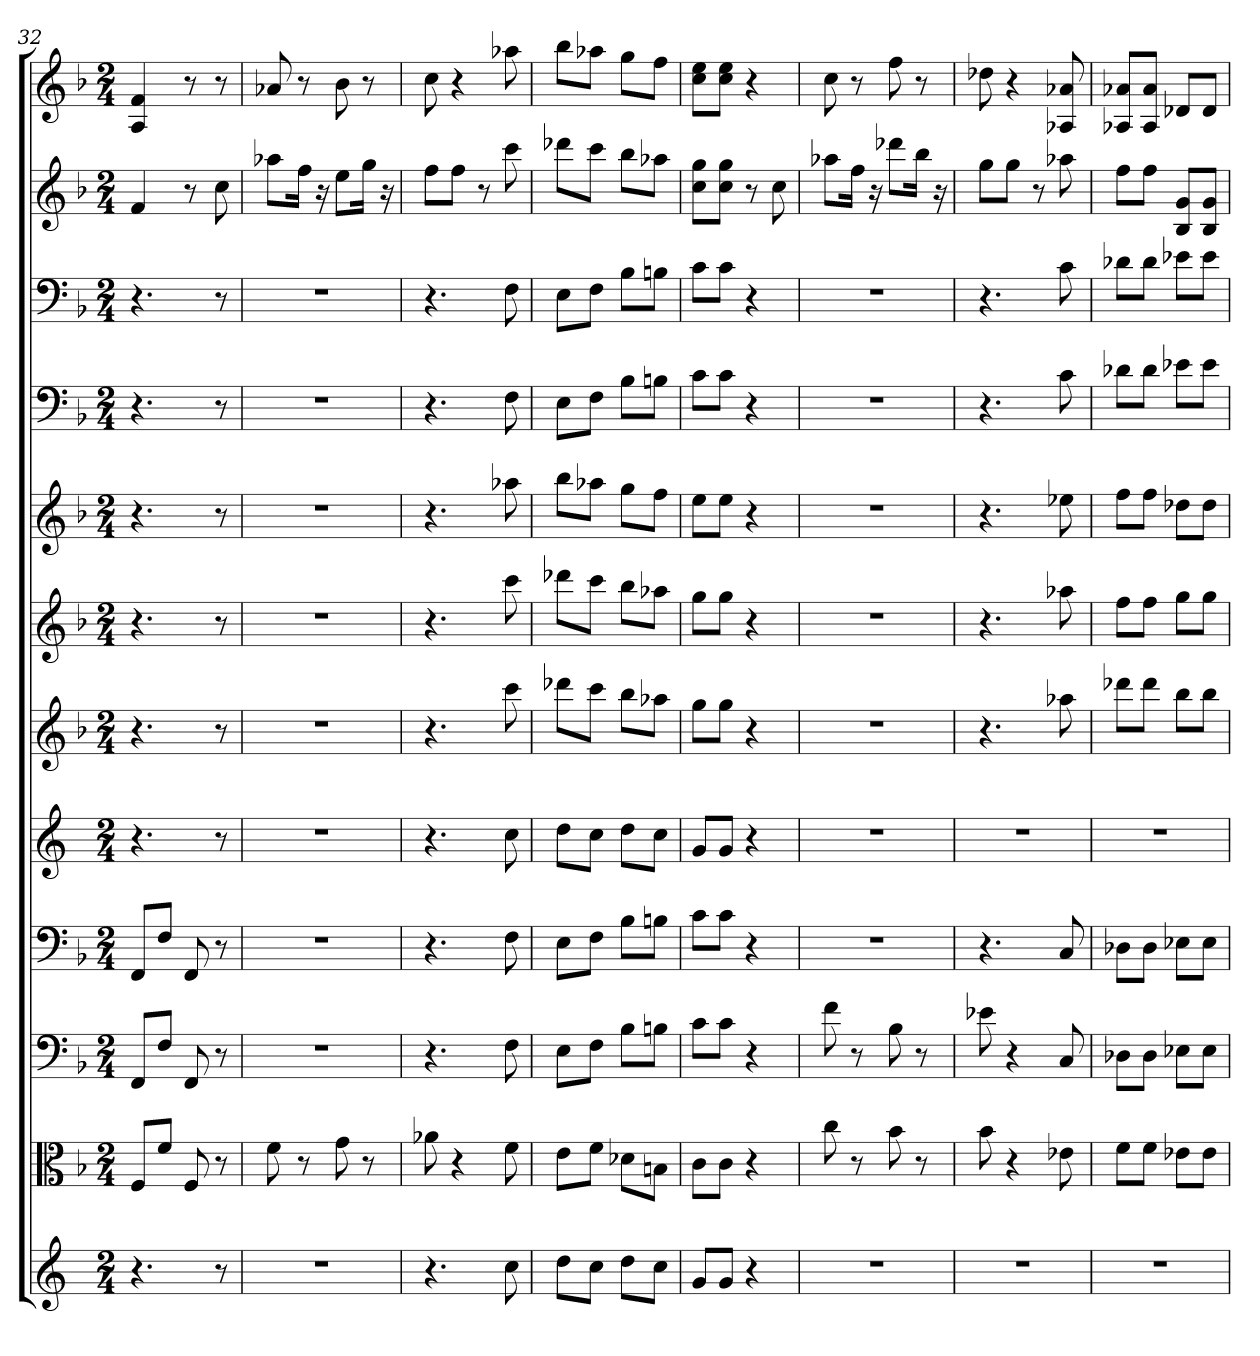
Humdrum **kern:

**kern	**kern	**kern	**kern	**kern	**kern	**kern	**kern	**kern	**kern	**kern	**kern
*part12	*part11	*part10	*part9	*part8	*part7	*part6	*part5	*part4	*part3	*part2	*part1
*staff12	*staff11	*staff10	*staff9	*staff8	*staff7	*staff6	*staff5	*staff4	*staff3	*staff2	*staff1
*	*clefC3	*clefF4	*clefF4	*	*	*	*	*clefF4	*clefF4	*	*
*k[]	*k[b-]	*k[b-]	*k[b-]	*k[]	*k[b-]	*k[b-]	*k[b-]	*k[b-]	*k[b-]	*k[b-]	*k[b-]
*M2/4	*M2/4	*M2/4	*M2/4	*M2/4	*M2/4	*M2/4	*M2/4	*M2/4	*M2/4	*M2/4	*M2/4
=32	=32	=32	=32	=32	=32	=32	=32	=32	=32	=32	=32
4.r	8F/L	8FF/L	8FF/L	4.r	4.r	4.r	4.r	4.r	4.r	4f	4A 4f
.	8f/J	8F/J	8F/J	.	.	.	.	.	.	.	.
.	8F	8FF	8FF	.	.	.	.	.	.	8r	8r
8r	8r	8r	8r	8r	8r	8r	8r	8r	8r	8cc	8r
=33	=33	=33	=33	=33	=33	=33	=33	=33	=33	=33	=33
2r	8f	2r	2r	2r	2r	2r	2r	2r	2r	8aa-XL	8a-X
.	8r	.	.	.	.	.	.	.	.	16ffJk	8r
.	.	.	.	.	.	.	.	.	.	16r	.
.	8g	.	.	.	.	.	.	.	.	8eeL	8b-
.	8r	.	.	.	.	.	.	.	.	16ggJk	8r
.	.	.	.	.	.	.	.	.	.	16r	.
=34	=34	=34	=34	=34	=34	=34	=34	=34	=34	=34	=34
4.r	8a-X	4.r	4.r	4.r	4.r	4.r	4.r	4.r	4.r	8ffL	8cc
.	4r	.	.	.	.	.	.	.	.	8ffJ	4r
.	.	.	.	.	.	.	.	.	.	8r	.
8cc	8f	8F	8F	8cc	8ccc	8ccc	8aa-X	8F	8F	8ccc	8aa-X
=35	=35	=35	=35	=35	=35	=35	=35	=35	=35	=35	=35
8ddL	8e\L	8E\L	8E\L	8ddL	8ddd-XL	8ddd-XL	8bb-L	8E\L	8E\L	8ddd-XL	8bb-L
8ccJ	8f\J	8F\J	8F\J	8ccJ	8cccJ	8cccJ	8aa-XJ	8F\J	8F\J	8cccJ	8aa-XJ
8ddL	8d-X\L	8B-\L	8B-\L	8ddL	8bb-L	8bb-L	8ggL	8B-\L	8B-\L	8bb-L	8ggL
8ccJ	8Bn\J	8Bn\J	8Bn\J	8ccJ	8aa-XJ	8aa-XJ	8ffJ	8Bn\J	8Bn\J	8aa-XJ	8ffJ
=36	=36	=36	=36	=36	=36	=36	=36	=36	=36	=36	=36
8gL	8c\L	8c\L	8c\L	8gL	8ggL	8ggL	8eeL	8c\L	8c\L	8cc 8ggL	8cc 8eeL
8gJ	8c\J	8c\J	8c\J	8gJ	8ggJ	8ggJ	8eeJ	8c\J	8c\J	8cc 8ggJ	8cc 8eeJ
4r	4r	4r	4r	4r	4r	4r	4r	4r	4r	8r	4r
.	.	.	.	.	.	.	.	.	.	8cc	.
=37	=37	=37	=37	=37	=37	=37	=37	=37	=37	=37	=37
2r	8cc	8f	2r	2r	2r	2r	2r	2r	2r	8aa-XL	8cc
.	8r	8r	.	.	.	.	.	.	.	16ffJk	8r
.	.	.	.	.	.	.	.	.	.	16r	.
.	8b-	8B-	.	.	.	.	.	.	.	8ddd-XL	8ff
.	8r	8r	.	.	.	.	.	.	.	16bb-Jk	8r
.	.	.	.	.	.	.	.	.	.	16r	.
=38	=38	=38	=38	=38	=38	=38	=38	=38	=38	=38	=38
2r	8b-	8e-X	4.r	2r	4.r	4.r	4.r	4.r	4.r	8ggL	8dd-X
.	4r	4r	.	.	.	.	.	.	.	8ggJ	4r
.	.	.	.	.	.	.	.	.	.	8r	.
.	8e-X	8C	8C	.	8aa-X	8aa-X	8ee-X	8c	8c	8aa-X	8A-X 8a-X
=39	=39	=39	=39	=39	=39	=39	=39	=39	=39	=39	=39
2r	8f\L	8D-X\L	8D-X\L	2r	8ddd-XL	8ffL	8ffL	8d-X\L	8d-X\L	8ffL	8A-X 8a-XL
.	8f\J	8D-\J	8D-\J	.	8ddd-J	8ffJ	8ffJ	8d-\J	8d-\J	8ffJ	8A- 8a-J
.	8e-X\L	8E-X\L	8E-X\L	.	8bb-L	8ggL	8dd-XL	8e-X\L	8e-X\L	8B- 8gL	8d-XL
.	8e-\J	8E-\J	8E-\J	.	8bb-J	8ggJ	8dd-J	8e-\J	8e-\J	8B- 8gJ	8d-J
=	=	=	=	=	=	=	=	=	=	=	=
*-	*-	*-	*-	*-	*-	*-	*-	*-	*-	*-	*-
